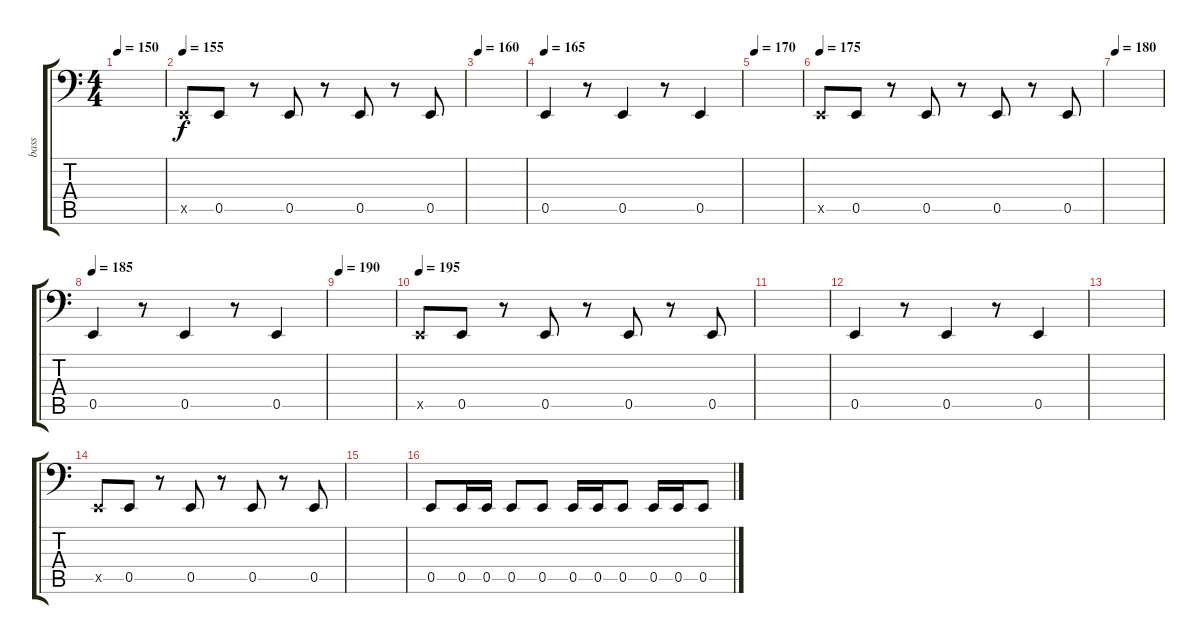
\track ("bass" "bass") {instrument electricbassfinger}
\staff {score tabs}
\tuning (C3 G2 D2 A1 E1 B0) {hide}
\ts (4 4)
\tempo 150
\clef f4
\ks c
|
\tempo 155
0.5{x}.8 0.5.8 r.8 0.5.8 r.8 0.5.8 r.8 0.5.8 |
\tempo 160
|
\tempo 165
0.5.4 r.8 0.5.4 r.8 0.5.4 |
\tempo 170
|
\tempo 175
0.5{x}.8 0.5.8 r.8 0.5.8 r.8 0.5.8 r.8 0.5.8 |
\tempo 180
|
\tempo 185
0.5.4 r.8 0.5.4 r.8 0.5.4 |
\tempo 190
|
\tempo 195
0.5{x}.8 0.5.8 r.8 0.5.8 r.8 0.5.8 r.8 0.5.8 |
|
0.5.4 r.8 0.5.4 r.8 0.5.4 |
|
0.5{x}.8 0.5.8 r.8 0.5.8 r.8 0.5.8 r.8 0.5.8 |
|
0.5.8 0.5.16 0.5.16 0.5.8 0.5.8 0.5.16 0.5.16 0.5.8 0.5.16 0.5.16 0.5.8
